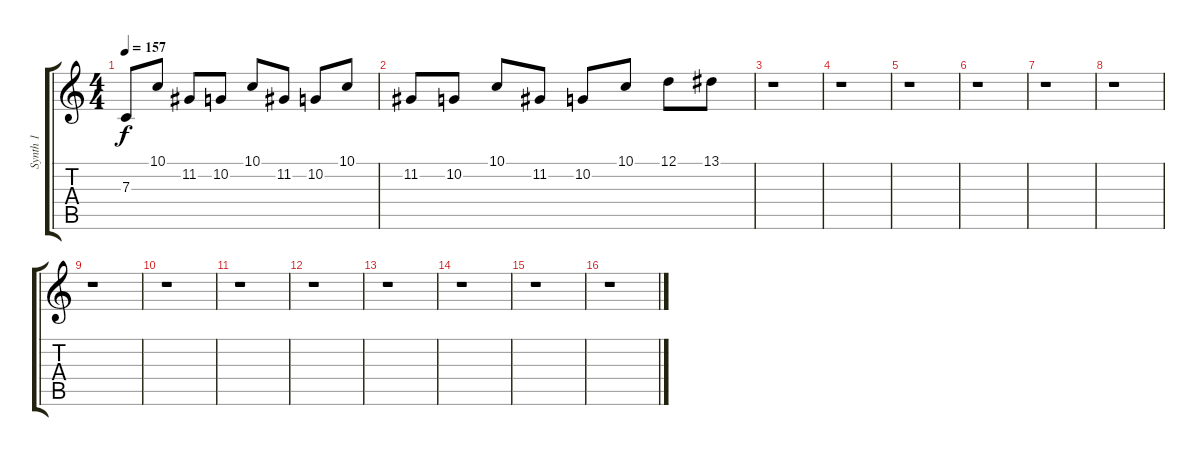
\track ("Synth 1" "Synth 1") {instrument stringensemble1}
\staff {score tabs}
\tuning (D4 A3 F3 C3 G2 C2) {hide}
\ts (4 4)
\tempo 157
\clef g2
\ks c
7.3.8{dy f} 10.1.8 11.2.8 10.2.8 10.1.8 11.2.8 10.2.8 10.1.8 |
11.2.8 10.2.8 10.1.8 11.2.8 10.2.8 10.1.8 12.1.8 13.1.8 |
r.1 |
r.1 |
r.1 |
r.1 |
r.1 |
r.1 |
r.1 |
r.1 |
r.1 |
r.1 |
r.1 |
r.1 |
r.1 |
r.1
